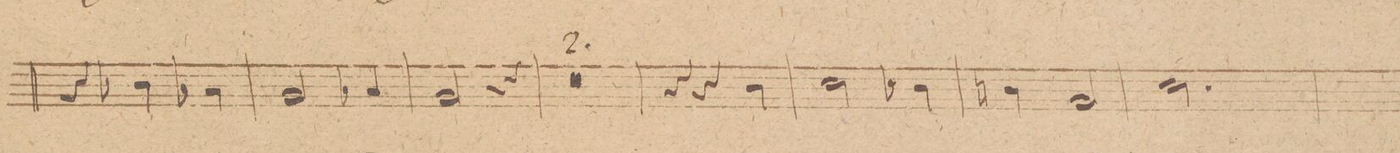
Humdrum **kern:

**kern
*I"Corno 2do in F.
*clefG2
*k[b-]
*M3/4
4r
4e-X\
4d-X\
=21
2c/
4d-X/
=22
2c/
4r
=23
1.r
=24
=25
4r
4r
4e\
=26
2f\
4e-X\
=27
4en\
2c/
=28
2.f\
=29
*-
